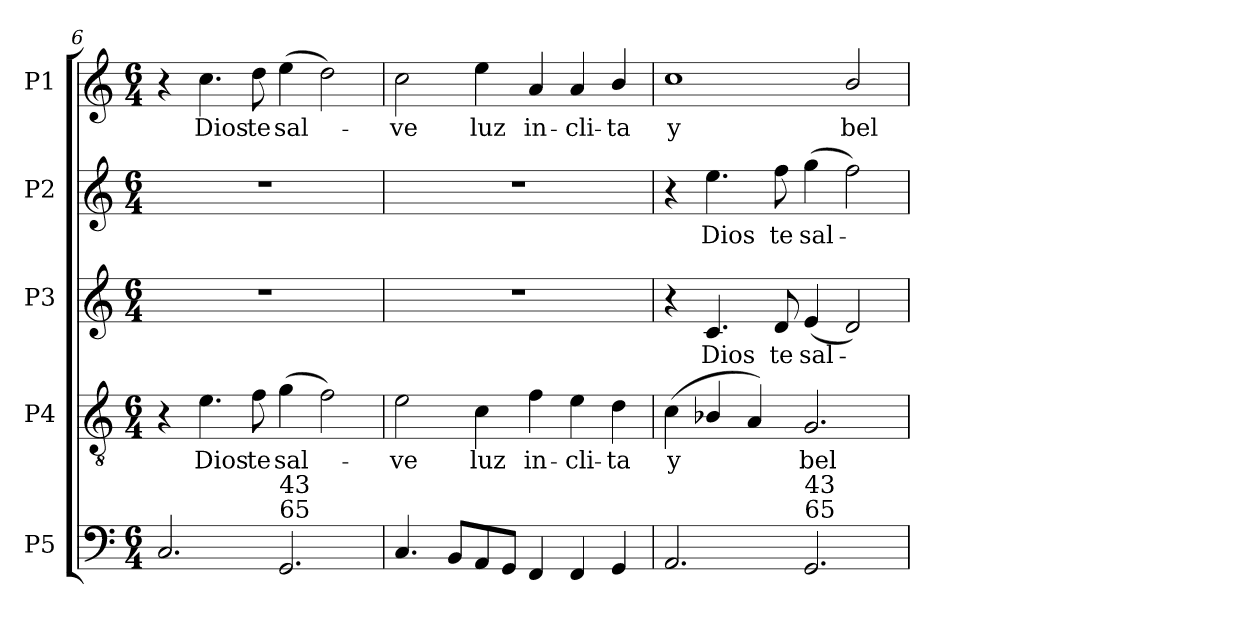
**kern	**kern	**text	**kern	**text	**kern	**text	**kern	**text
*part5	*part4	*part4	*part3	*part3	*part2	*part2	*part1	*part1
*staff5	*staff4	*staff4	*staff3	*staff3	*staff2	*staff2	*staff1	*staff1
*I"P5	*I"P4	*	*I"P3	*	*I"P2	*	*I"P1	*
!!LO:PB:g=z
*clefF4	*clefGv2	*	*clefG2	*	*clefG2	*	*clefG2	*
*	*ITrd7c12	*	*	*	*	*	*	*
*k[]	*k[]	*	*k[]	*	*k[]	*	*k[]	*
*C:	*C:	*	*C:	*	*C:	*	*C:	*
*M6/4	*M6/4	*	*M6/4	*	*M6/4	*	*M6/4	*
=6	=6	=6	=6	=6	=6	=6	=6	=6
!	!	!	!LO:N:vis=1	!	!LO:N:vis=1	!	!	!
2.Ci/	4r	.	1.r	.	1.r	.	4r	.
!	!	!LO:LY:b:color=#000000	!	!	!	!	!	!
!	!	!	!	!	!	!	!	!LO:LY:b:color=#000000
.	4.Ei\	Dios	.	.	.	.	4.cci\	Dios
!	!	!LO:LY:b:color=#000000	!	!	!	!	!	!
!	!	!	!	!	!	!	!	!LO:LY:b:color=#000000
.	8Fi\	te	.	.	.	.	8ddi\	te
!	!	!LO:LY:b:color=#000000	!	!	!	!	!	!
!LO:TX:a:t=65	!	!	!	!	!	!	!	!
!LO:TX:t=43	!	!	!	!	!	!	!	!
!	!	!	!	!	!	!	!	!LO:LY:b:color=#000000
2.GGi/	(4Gi\	sal-	.	.	.	.	(4eei\	sal-
.	2Fi\)	.	.	.	.	.	2ddi\)	.
=7	=7	=7	=7	=7	=7	=7	=7	=7
!	!	!LO:LY:b:color=#000000	!LO:N:vis=1	!	!LO:N:vis=1	!	!	!
!	!	!	!	!	!	!	!	!LO:LY:b:color=#000000
4.Ci/	2Ei\	-ve	1.r	.	1.r	.	2cci\	-ve
8BBi/L	.	.	.	.	.	.	.	.
!	!	!LO:LY:b:color=#000000	!	!	!	!	!	!
!	!	!	!	!	!	!	!	!LO:LY:b:color=#000000
8AAi/	4Ci\	luz	.	.	.	.	4eei\	luz
8GGi/J	.	.	.	.	.	.	.	.
!	!	!LO:LY:b:color=#000000	!	!	!	!	!	!
!	!	!	!	!	!	!	!	!LO:LY:b:color=#000000
4FFi/	4Fi\	in-	.	.	.	.	4ai/	in-
!	!	!LO:LY:b:color=#000000	!	!	!	!	!	!
!	!	!	!	!	!	!	!	!LO:LY:b:color=#000000
4FFi/	4Ei\	-cli-	.	.	.	.	4ai/	-cli-
!	!	!LO:LY:b:color=#000000	!	!	!	!	!	!
!	!	!	!	!	!	!	!	!LO:LY:b:color=#000000
4GGi/	4Di\	-ta	.	.	.	.	4bi/	-ta
=8	=8	=8	=8	=8	=8	=8	=8	=8
!	!	!LO:LY:b:color=#000000	!	!	!	!	!	!
!	!	!	!	!	!	!	!	!LO:LY:b:color=#000000
2.AAi/	(4Ci\	y	4r	.	4r	.	1cci	y
!	!	!	!	!LO:LY:b:color=#000000	!	!	!	!
!	!	!	!	!	!	!LO:LY:b:color=#000000	!	!
.	4BB-Xi/	.	4.ci/	Dios	4.eei\	Dios	.	.
.	4AAi/)	.	.	.	.	.	.	.
!	!	!	!	!LO:LY:b:color=#000000	!	!	!	!
!	!	!	!	!	!	!LO:LY:b:color=#000000	!	!
.	.	.	8di/	te	8ffi\	te	.	.
!	!	!LO:LY:b:color=#000000	!	!	!	!	!	!
!	!	!	!	!LO:LY:b:color=#000000	!	!	!	!
!LO:TX:a:t=65	!	!	!	!	!	!	!	!
!LO:TX:t=43	!	!	!	!	!	!	!	!
!	!	!	!	!	!	!LO:LY:b:color=#000000	!	!
2.GGi/	2.GGi/	bel-	(4ei/	sal-	(4ggi\	sal-	.	.
!	!	!	!	!	!	!	!	!LO:LY:b:color=#000000
.	.	.	2di/)	.	2ffi\)	.	2bi/	bel-
=	=	=	=	=	=	=	=	=
*-	*-	*-	*-	*-	*-	*-	*-	*-
